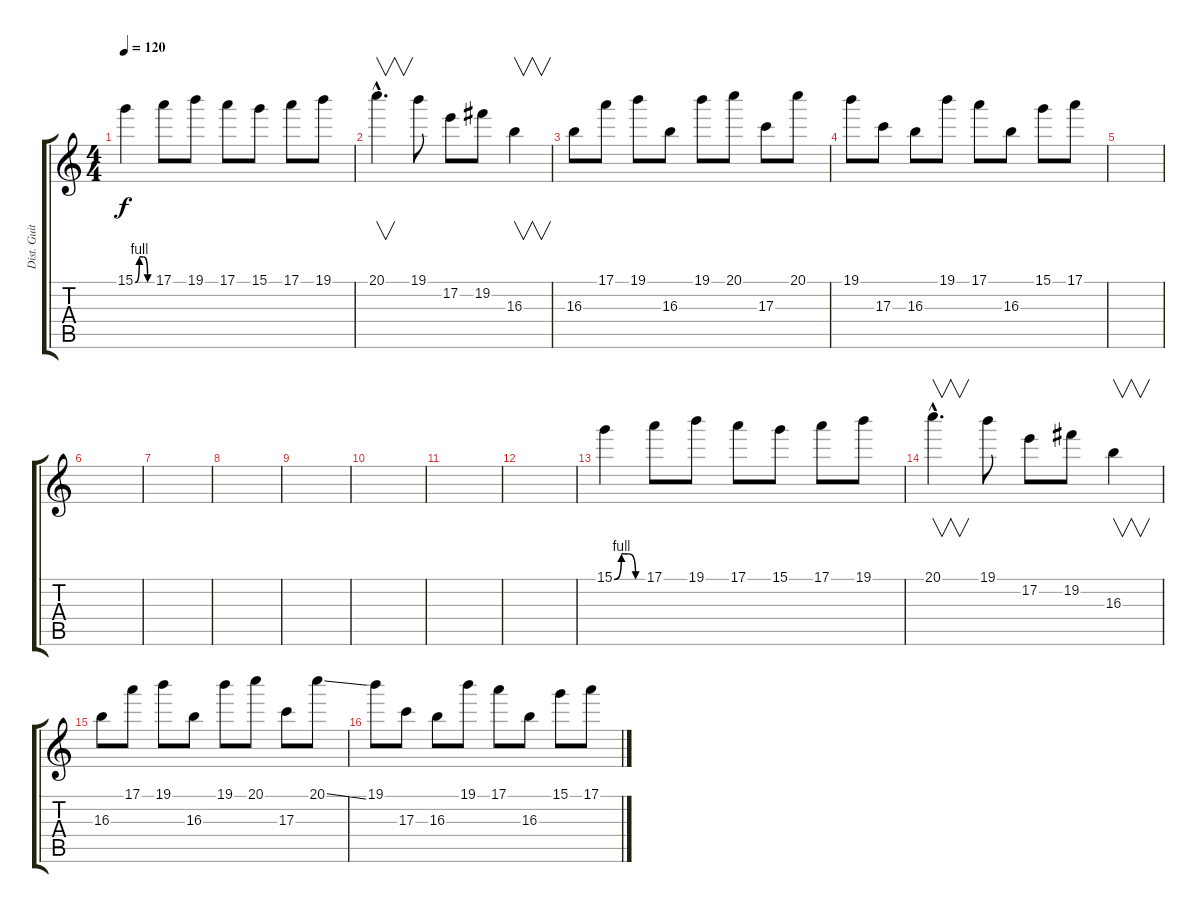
\track ("Dist. Guitar Lead" "Dist. Guit") {instrument distortionguitar}
\staff {score tabs}
\tuning (E4 B3 G3 D3 A2 E2) {hide}
\ts (4 4)
\tempo 120
\clef g2
\ks c
15.1{be (custom 0 0 15 4 30 4 45 0 60 0)}.4{dy f} 17.1.8 19.1.8 17.1.8 15.1.8 17.1.8 19.1.8 |
20.1{hac}.4{v d} 19.1.8 17.2.8 19.2.8 16.3.4{v} |
16.3.8 17.1.8 19.1.8 16.3.8 19.1.8 20.1.8 17.3.8 20.1.8 |
19.1.8 17.3.8 16.3.8 19.1.8 17.1.8 16.3.8 15.1.8 17.1.8 |
|
|
|
|
|
|
|
|
15.1{be (custom 0 0 15 4 30 4 45 0 60 0)}.4 17.1.8 19.1.8 17.1.8 15.1.8 17.1.8 19.1.8 |
20.1{hac}.4{v d} 19.1.8 17.2.8 19.2.8 16.3.4{v} |
16.3.8 17.1.8 19.1.8 16.3.8 19.1.8 20.1.8 17.3.8 20.1{ss}.8 |
19.1.8 17.3.8 16.3.8 19.1.8 17.1.8 16.3.8 15.1.8 17.1.8
